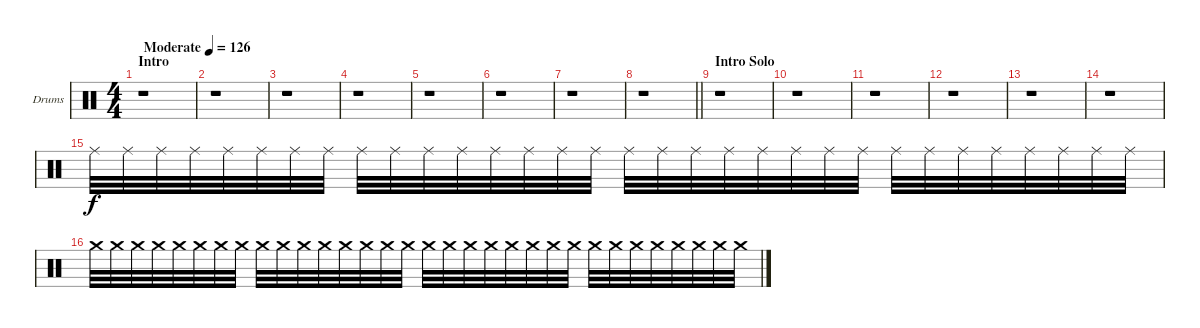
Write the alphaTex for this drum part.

\bracketExtendMode groupsimilarinstruments
\firstSystemTrackNameOrientation horizontal
\otherSystemsTrackNameOrientation horizontal
\track ("Drumkit" "Drums") {instrument percussion}
\staff {score}
\articulation defaults
\ts (4 4)
\beaming (8 2 2 2 2)
\section ("" "Intro")
\tempo (126 "Moderate")
\clef neutral
\ks c
r.1{dy f} |
r.1 |
r.1 |
r.1 |
r.1 |
r.1 |
r.1 |
\barLineRight lightlight
r.1 |
\section ("" "Intro Solo")
r.1 |
r.1 |
r.1 |
r.1 |
r.1 |
r.1 |
"Ride (middle)".32 "Ride (middle)".32 "Ride (middle)".32 "Ride (middle)".32 "Ride (middle)".32 "Ride (middle)".32 "Ride (middle)".32 "Ride (middle)".32 "Ride (middle)".32 "Ride (middle)".32 "Ride (middle)".32 "Ride (middle)".32 "Ride (middle)".32 "Ride (middle)".32 "Ride (middle)".32 "Ride (middle)".32 "Ride (middle)".32 "Ride (middle)".32 "Ride (middle)".32 "Ride (middle)".32 "Ride (middle)".32 "Ride (middle)".32 "Ride (middle)".32 "Ride (middle)".32 "Ride (middle)".32 "Ride (middle)".32 "Ride (middle)".32 "Ride (middle)".32 "Ride (middle)".32 "Ride (middle)".32 "Ride (middle)".32 "Ride (middle)".32 |
"Crash medium (hit)".32 "Crash medium (hit)".32 "Crash medium (hit)".32 "Crash medium (hit)".32 "Crash medium (hit)".32 "Crash medium (hit)".32 "Crash medium (hit)".32 "Crash medium (hit)".32 "Crash medium (hit)".32 "Crash medium (hit)".32 "Crash medium (hit)".32 "Crash medium (hit)".32 "Crash medium (hit)".32 "Crash medium (hit)".32 "Crash medium (hit)".32 "Crash medium (hit)".32 "Crash medium (hit)".32 "Crash medium (hit)".32 "Crash medium (hit)".32 "Crash medium (hit)".32 "Crash medium (hit)".32 "Crash medium (hit)".32 "Crash medium (hit)".32 "Crash medium (hit)".32 "Crash medium (hit)".32 "Crash medium (hit)".32 "Crash medium (hit)".32 "Crash medium (hit)".32 "Crash medium (hit)".32 "Crash medium (hit)".32 "Crash medium (hit)".32 "Crash medium (hit)".32
